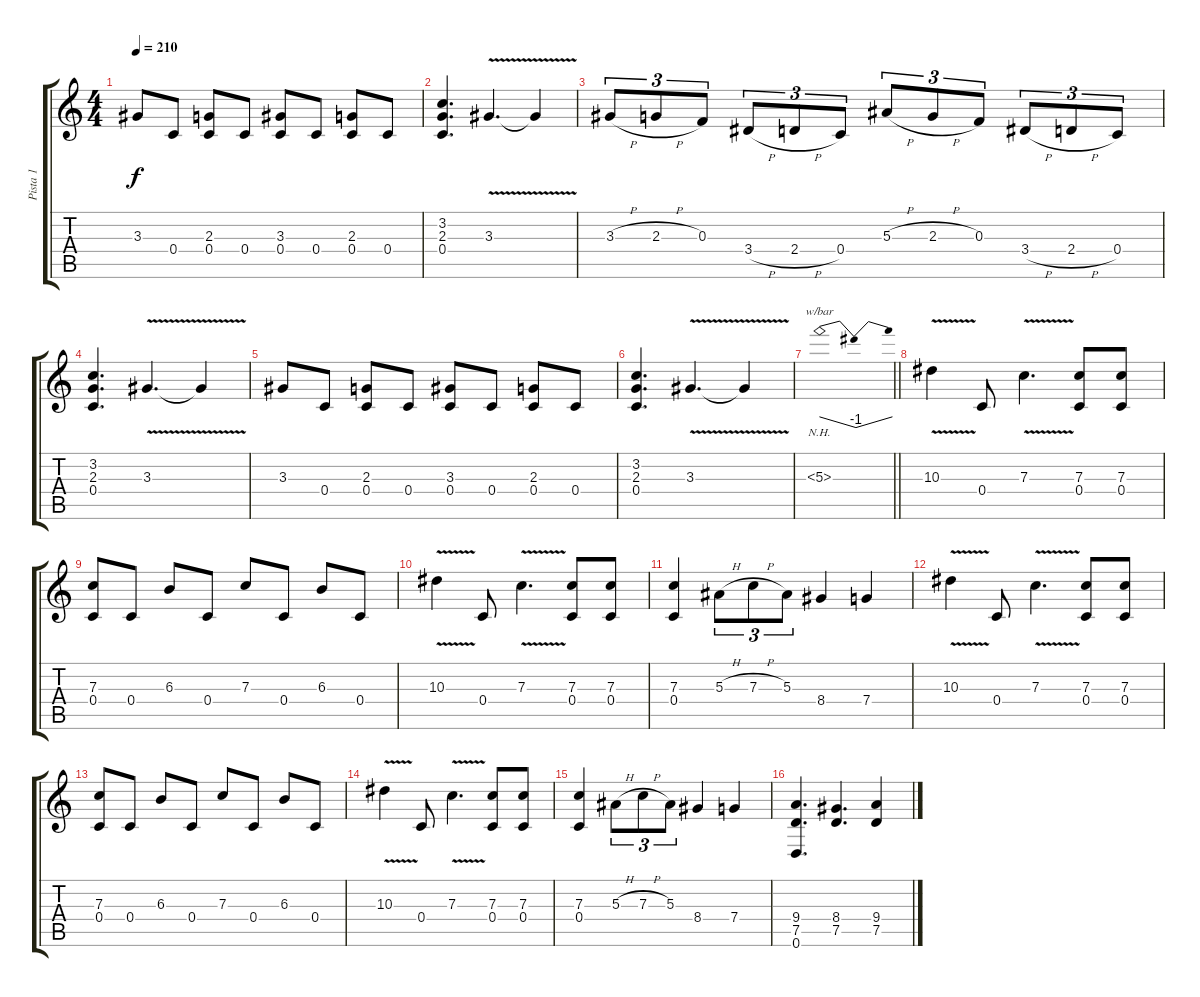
\track ("Pista 1" "Pista 1") {instrument distortionguitar}
\staff {score tabs}
\tuning (D4 A3 F3 C3 G2 D2) {hide}
\ts (4 4)
\tempo 210
\clef g2
\ks c
3.3.8{dy f} 0.4.8 (2.3 0.4).8 0.4.8 (3.3 0.4).8 0.4.8 (2.3 0.4).8 0.4.8 |
(3.2 2.3 0.4).4{d} 3.3{v}.4{d} 3.3{t}.4 |
3.3{h}.8{tu (3 2)} 2.3{h}.8{tu (3 2)} 0.3.8{tu (3 2)} 3.4{h}.8{tu (3 2)} 2.4{h}.8{tu (3 2)} 0.4.8{tu (3 2)} 5.3{h}.8{tu (3 2)} 2.3{h}.8{tu (3 2)} 0.3.8{tu (3 2)} 3.4{h}.8{tu (3 2)} 2.4{h}.8{tu (3 2)} 0.4.8{tu (3 2)} |
(3.2 2.3 0.4).4{d} 3.3{v}.4{d} 3.3{t}.4 |
3.3.8 0.4.8 (2.3 0.4).8 0.4.8 (3.3 0.4).8 0.4.8 (2.3 0.4).8 0.4.8 |
(3.2 2.3 0.4).4{d} 3.3{v}.4{d} 3.3{t}.4 |
\barLineRight lightlight
5.3{nh}.1{tbe (dip default 0 0 30 -4 60 0)} |
10.3{v}.4 0.4.8 7.3{v}.4{d} (7.3 0.4).8 (7.3 0.4).8 |
(7.3 0.4).8 0.4.8 6.3.8 0.4.8 7.3.8 0.4.8 6.3.8 0.4.8 |
10.3{v}.4 0.4.8 7.3{v}.4{d} (7.3 0.4).8 (7.3 0.4).8 |
(7.3 0.4).4 5.3{h}.8{tu (3 2)} 7.3{h}.8{tu (3 2)} 5.3.8{tu (3 2)} 8.4.4 7.4.4 |
10.3{v}.4 0.4.8 7.3{v}.4{d} (7.3 0.4).8 (7.3 0.4).8 |
(7.3 0.4).8 0.4.8 6.3.8 0.4.8 7.3.8 0.4.8 6.3.8 0.4.8 |
10.3{v}.4 0.4.8 7.3{v}.4{d} (7.3 0.4).8 (7.3 0.4).8 |
(7.3 0.4).4 5.3{h}.8{tu (3 2)} 7.3{h}.8{tu (3 2)} 5.3.8{tu (3 2)} 8.4.4 7.4.4 |
(9.4 7.5 0.6).4{d} (8.4 7.5).4{d} (9.4 7.5).4
